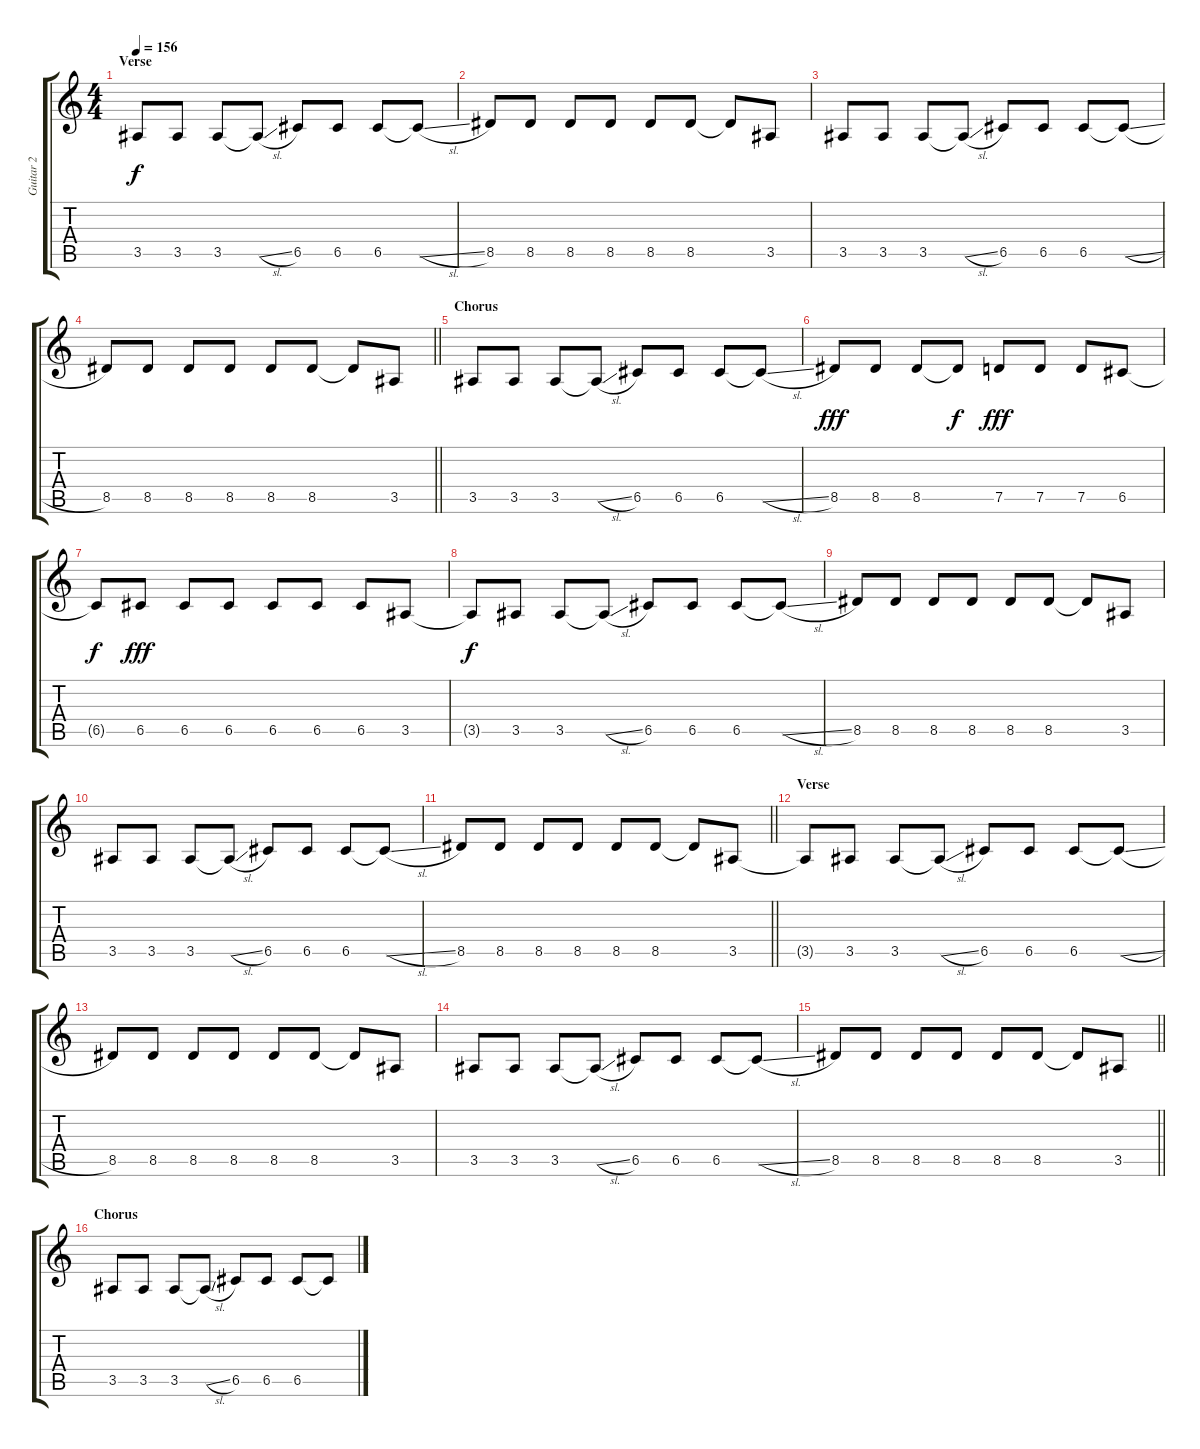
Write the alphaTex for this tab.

\track ("Guitar 2" "Guitar 2") {instrument electricguitarclean}
\staff {score tabs}
\tuning (E4 B3 G3 D3 G2 E2) {hide}
\ts (4 4)
\section ("" "Verse")
\tempo 156
\clef g2
\ks c
3.5.8{dy f} 3.5.8 3.5.8 3.5{sl t}.8 6.5.8 6.5.8 6.5.8 6.5{sl t}.8 |
8.5.8 8.5.8 8.5.8 8.5.8 8.5.8 8.5.8 8.5{t}.8 3.5.8 |
3.5.8 3.5.8 3.5.8 3.5{sl t}.8 6.5.8 6.5.8 6.5.8 6.5{sl t}.8 |
\barLineRight lightlight
8.5.8 8.5.8 8.5.8 8.5.8 8.5.8 8.5.8 8.5{t}.8 3.5.8 |
\section ("" "Chorus")
3.5.8 3.5.8 3.5.8 3.5{sl t}.8 6.5.8 6.5.8 6.5.8 6.5{sl t}.8 |
8.5.8{dy fff} 8.5.8 8.5.8 8.5{t}.8{dy f} 7.5.8{dy fff} 7.5.8 7.5.8 6.5.8 |
6.5{t}.8{dy f} 6.5.8{dy fff} 6.5.8 6.5.8 6.5.8 6.5.8 6.5.8 3.5.8 |
3.5{t}.8{dy f} 3.5.8 3.5.8 3.5{sl t}.8 6.5.8 6.5.8 6.5.8 6.5{sl t}.8 |
8.5.8 8.5.8 8.5.8 8.5.8 8.5.8 8.5.8 8.5{t}.8 3.5.8 |
3.5.8 3.5.8 3.5.8 3.5{sl t}.8 6.5.8 6.5.8 6.5.8 6.5{sl t}.8 |
\barLineRight lightlight
8.5.8 8.5.8 8.5.8 8.5.8 8.5.8 8.5.8 8.5{t}.8 3.5.8 |
\section ("" "Verse")
3.5{t}.8 3.5.8 3.5.8 3.5{sl t}.8 6.5.8 6.5.8 6.5.8 6.5{sl t}.8 |
8.5.8 8.5.8 8.5.8 8.5.8 8.5.8 8.5.8 8.5{t}.8 3.5.8 |
3.5.8 3.5.8 3.5.8 3.5{sl t}.8 6.5.8 6.5.8 6.5.8 6.5{sl t}.8 |
\barLineRight lightlight
8.5.8 8.5.8 8.5.8 8.5.8 8.5.8 8.5.8 8.5{t}.8 3.5.8 |
\section ("" "Chorus")
3.5.8 3.5.8 3.5.8 3.5{sl t}.8 6.5.8 6.5.8 6.5.8 6.5{sl t}.8
